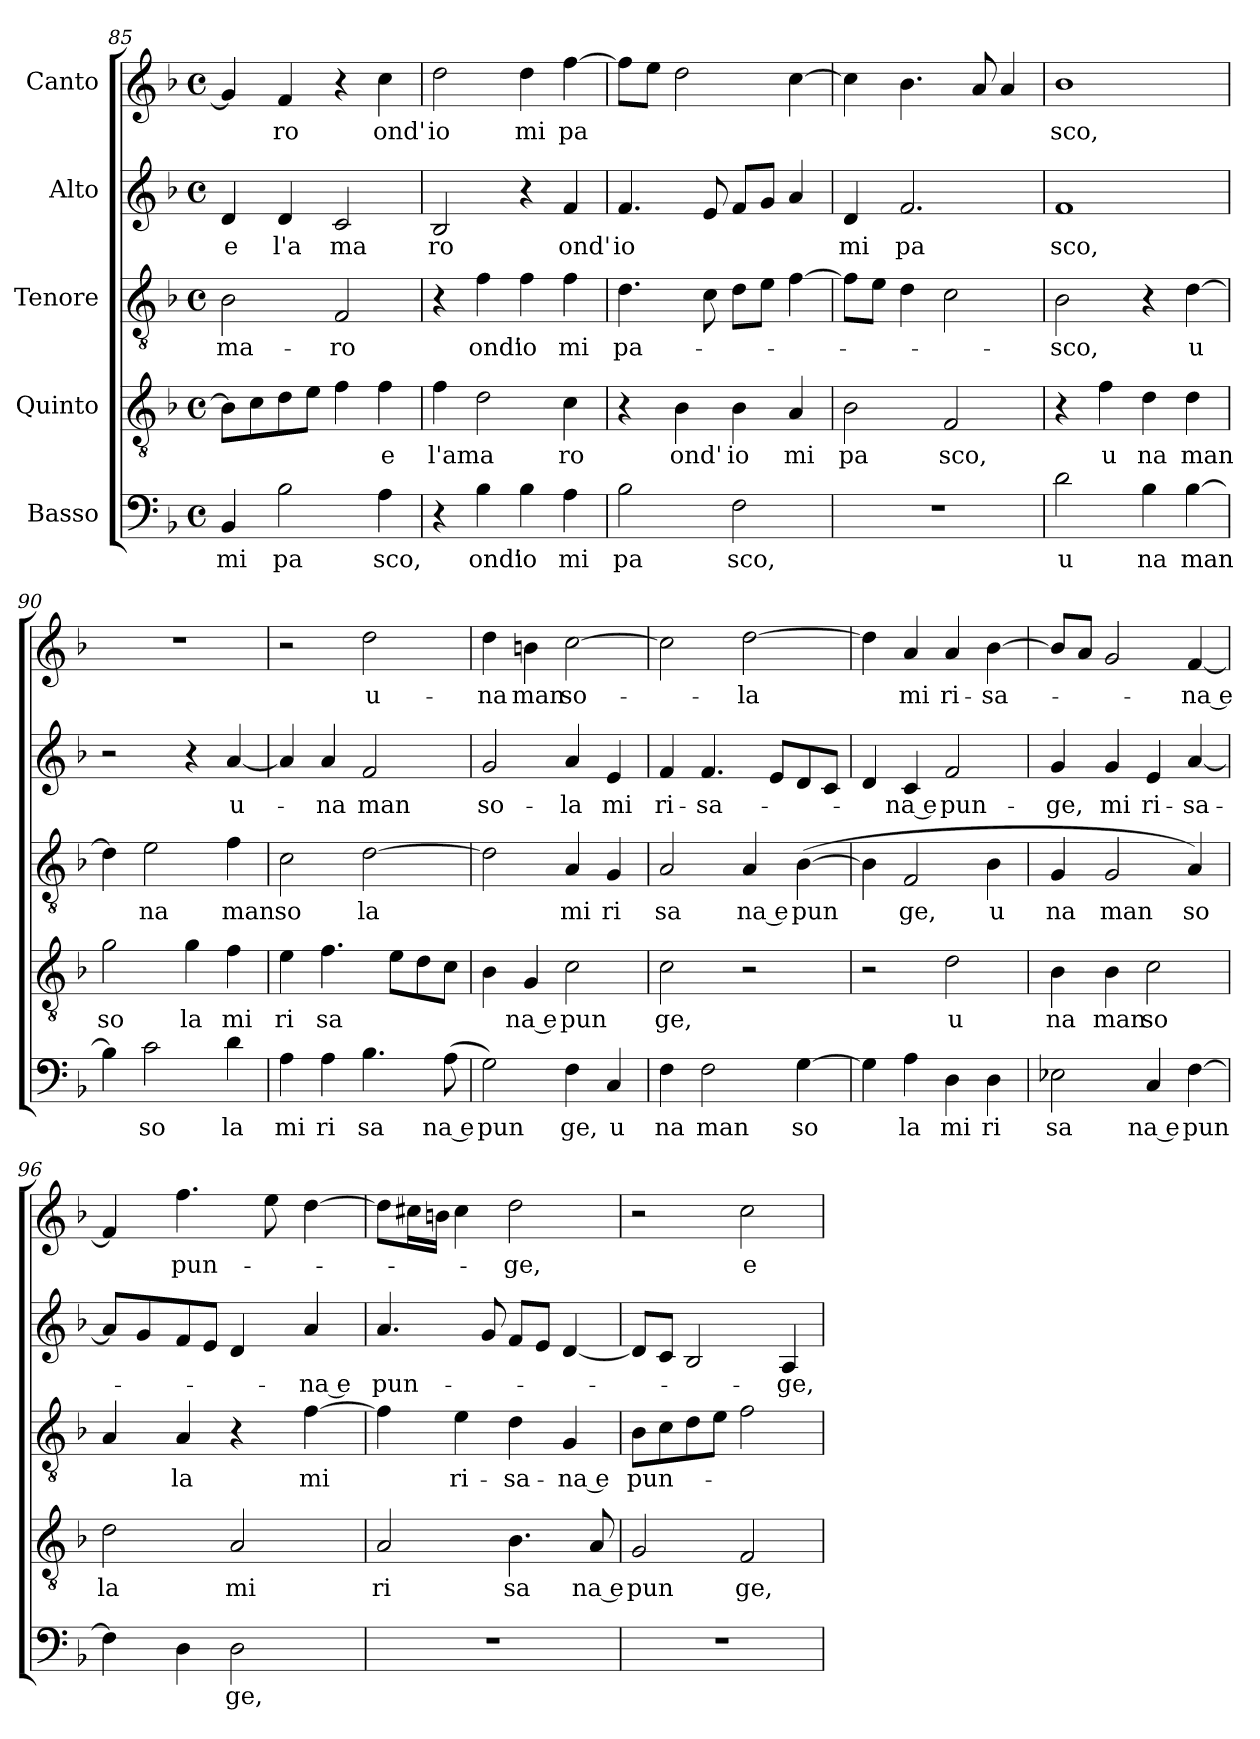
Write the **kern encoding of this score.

**kern	**text	**kern	**text	**kern	**text	**kern	**text	**kern	**text
*part5	*part5	*part4	*part4	*part3	*part3	*part2	*part2	*part1	*part1
*staff5	*staff5	*staff4	*staff4	*staff3	*staff3	*staff2	*staff2	*staff1	*staff1
*I"Basso	*	*I"Quinto	*	*I"Tenore	*	*I"Alto	*	*I"Canto	*
*clefF4	*	*clefGv2	*	*clefGv2	*	*clefG2	*	*clefG2	*
*k[b-]	*	*k[b-]	*	*k[b-]	*	*k[b-]	*	*k[b-]	*
*F:	*	*F:	*	*F:	*	*F:	*	*F:	*
*M4/4	*	*M4/4	*	*M4/4	*	*M4/4	*	*M4/4	*
*met(c)	*	*met(c)	*	*met(c)	*	*met(c)	*	*met(c)	*
=85	=85	=85	=85	=85	=85	=85	=85	=85	=85
!	!LO:LY:b:cj	!	!	!	!LO:LY:b:cj	!	!LO:LY:b:cj	!	!
4BB-/	mi	8B-\L]	.	2B-\	-ma-	4d/	e	4g/]	.
.	.	8c\	.	.	.	.	.	.	.
!	!LO:LY:b:cj	!	!	!	!	!	!LO:LY:b:cj	!	!LO:LY:b:cj
2B-\	pa	8d\	.	.	.	4d/	l'a	4f/	ro
.	.	8e\J	.	.	.	.	.	.	.
!	!	!	!	!	!LO:LY:b:cj	!	!LO:LY:b:cj	!	!
.	.	4f\	.	2F/	-ro	2c/	ma	4r	.
!	!LO:LY:b:cj	!	!LO:LY:b:cj	!	!	!	!	!	!LO:LY:b:cj
4A\	sco,	4f\	e	.	.	.	.	4cc\	ond'
=86	=86	=86	=86	=86	=86	=86	=86	=86	=86
!	!	!	!LO:LY:b	!	!	!	!LO:LY:b:cj	!	!LO:LY:b:cj
4r	.	4f\	l'ama	4r	.	2B-/	ro	2dd\	io
!	!LO:LY:b:cj	!	!	!	!LO:LY:b:cj	!	!	!	!
4B-\	ond'	2d\	.	4f\	ond'	.	.	.	.
!	!LO:LY:b:cj	!	!	!	!LO:LY:b:cj	!	!	!	!LO:LY:b:cj
4B-\	io	.	.	4f\	io	4r	.	4dd\	mi
!	!LO:LY:b:cj	!	!LO:LY:b:cj	!	!LO:LY:b:cj	!	!LO:LY:b:cj	!	!LO:LY:b
4A\	mi	4c\	ro	4f\	mi	4f/	ond'	[>4ff\	pa
=87	=87	=87	=87	=87	=87	=87	=87	=87	=87
!	!LO:LY:b:cj	!	!	!	!LO:LY:b	!	!LO:LY:b:cj	!	!
2B-\	pa	4r	.	4.d\	pa-	4.f/	io	8ff\L]	.
.	.	.	.	.	.	.	.	8ee\J	.
!	!	!	!LO:LY:b:cj	!	!	!	!	!	!
.	.	4B-\	ond'	.	.	.	.	2dd\	.
.	.	.	.	8c\	.	8e/	.	.	.
!	!LO:LY:b:cj	!	!LO:LY:b:cj	!	!	!	!	!	!
2F\	sco,	4B-\	io	8d\L	.	8f/L	.	.	.
.	.	.	.	8e\J	.	8g/J	.	.	.
!	!	!	!LO:LY:b:cj	!	!	!	!	!	!
.	.	4A/	mi	[>4f\	.	4a/	.	[>4cc\	.
=88	=88	=88	=88	=88	=88	=88	=88	=88	=88
!	!	!	!LO:LY:b:cj	!	!	!	!LO:LY:b:cj	!	!
1r	.	2B-\	pa	8f\L]	.	4d/	mi	4cc\]	.
.	.	.	.	8e\J	.	.	.	.	.
!	!	!	!	!	!	!	!LO:LY:b:cj	!	!
.	.	.	.	4d\	.	2.f/	pa	4.b-\	.
!	!	!	!LO:LY:b:cj	!	!	!	!	!	!
.	.	2F/	sco,	2c\	.	.	.	.	.
.	.	.	.	.	.	.	.	8a/	.
.	.	.	.	.	.	.	.	4a/	.
!!LO:PB:g=z
=89	=89	=89	=89	=89	=89	=89	=89	=89	=89
!	!LO:LY:b:cj	!	!	!	!LO:LY:b:cj	!	!LO:LY:b:cj	!	!LO:LY:b:cj
2d\	u	4r	.	2B-\	-sco,	1f	sco,	1b-	sco,
!	!	!	!LO:LY:b:cj	!	!	!	!	!	!
.	.	4f\	u	.	.	.	.	.	.
!	!LO:LY:b:cj	!	!LO:LY:b:cj	!	!	!	!	!	!
4B-\	na	4d\	na	4r	.	.	.	.	.
!	!LO:LY:b	!	!LO:LY:b:cj	!	!LO:LY:b:cj	!	!	!	!
[>4B-\	man	4d\	man	[>4d\	u	.	.	.	.
=90	=90	=90	=90	=90	=90	=90	=90	=90	=90
!	!	!	!LO:LY:b:cj	!	!	!	!	!	!
4B-\]	.	2g\	so	4d\]	.	2r	.	1r	.
!	!LO:LY:b:cj	!	!	!	!LO:LY:b:cj	!	!	!	!
2c\	so	.	.	2e\	na	.	.	.	.
!	!	!	!LO:LY:b:cj	!	!	!	!	!	!
.	.	4g\	la	.	.	4r	.	.	.
!	!LO:LY:b:cj	!	!LO:LY:b:cj	!	!LO:LY:b:cj	!	!LO:LY:b:cj	!	!
4d\	la	4f\	mi	4f\	man	[<4a/	u-	.	.
=91	=91	=91	=91	=91	=91	=91	=91	=91	=91
!	!LO:LY:b:cj	!	!LO:LY:b:cj	!	!LO:LY:b:cj	!	!	!	!
4A\	mi	4e\	ri	2c\	so	4a/]	.	2r	.
!	!LO:LY:b:cj	!	!LO:LY:b:cj	!	!	!	!LO:LY:b:cj	!	!
4A\	ri	4.f\	sa	.	.	4a/	-na	.	.
!	!LO:LY:b:cj	!	!	!	!LO:LY:b:cj	!	!LO:LY:b:cj	!	!LO:LY:b:cj
4.B-\	sa	.	.	[>2d\	la	2f/	man	2dd\	u-
.	.	8e\L	.	.	.	.	.	.	.
.	.	8d\	.	.	.	.	.	.	.
!	!LO:LY:b:rj	!	!	!	!	!	!	!	!
(<8A\	na e	8c\J	.	.	.	.	.	.	.
=92	=92	=92	=92	=92	=92	=92	=92	=92	=92
!	!LO:LY:b:cj	!	!	!	!	!	!LO:LY:b:cj	!	!LO:LY:b:cj
2G\)	pun	4B-\	.	2d\]	.	2g/	so-	4dd\	-na
!	!	!	!LO:LY:b:rj	!	!	!	!	!	!LO:LY:b:cj
.	.	4G/	na e	.	.	.	.	4bn\	man
!	!LO:LY:b:cj	!	!LO:LY:b:cj	!	!LO:LY:b:cj	!	!LO:LY:b:cj	!	!LO:LY:b:cj
4F\	ge,	2c\	pun	4A/	mi	4a/	-la	[>2cc\	so-
!	!LO:LY:b:cj	!	!	!	!LO:LY:b:cj	!	!LO:LY:b:cj	!	!
4C/	u	.	.	4G/	ri	4e/	mi	.	.
=93	=93	=93	=93	=93	=93	=93	=93	=93	=93
!	!LO:LY:b:cj	!	!LO:LY:b:cj	!	!LO:LY:b:cj	!	!LO:LY:b:cj	!	!
4F\	na	2c\	ge,	2A/	sa	4f/	ri-	2cc\]	.
!	!LO:LY:b:cj	!	!	!	!	!	!LO:LY:b:cj	!	!
2F\	man	.	.	.	.	4.f/	-sa-	.	.
!	!	!	!	!	!LO:LY:b:rj	!	!	!	!LO:LY:b:cj
.	.	2r	.	4A/	na e	.	.	[>2dd\	-la
.	.	.	.	.	.	8e/L	.	.	.
!	!LO:LY:b:cj	!	!	!	!LO:LY:b	!	!	!	!
[>4G\	so	.	.	(>[>4B-\	pun	8d/	.	.	.
.	.	.	.	.	.	8c/J	.	.	.
=94	=94	=94	=94	=94	=94	=94	=94	=94	=94
4G\]	.	2r	.	4B-\]	.	4d/	.	4dd\]	.
!	!LO:LY:b:cj	!	!	!	!LO:LY:b:cj	!	!LO:LY:b:rj	!	!LO:LY:b:cj
4A\	la	.	.	2F/	ge,	4c/	-na e	4a/	mi
!	!LO:LY:b:cj	!	!LO:LY:b:cj	!	!	!	!LO:LY:b:cj	!	!LO:LY:b:cj
4D\	mi	2d\	u	.	.	2f/	pun-	4a/	ri-
!	!LO:LY:b:cj	!	!	!	!LO:LY:b:cj	!	!	!	!LO:LY:b:cj
4D\	ri	.	.	4B-\	u	.	.	[>4b-\	-sa-
=95	=95	=95	=95	=95	=95	=95	=95	=95	=95
!	!LO:LY:b:cj	!	!LO:LY:b:cj	!	!LO:LY:b:cj	!	!LO:LY:b:cj	!	!
2E-X\	sa	4B-\	na	4G/	na	4g/	-ge,	8b-/L]	.
.	.	.	.	.	.	.	.	8a/J	.
!	!	!	!LO:LY:b:cj	!	!LO:LY:b:cj	!	!LO:LY:b:cj	!	!
.	.	4B-\	man	2G/	man	4g/	mi	2g/	.
!	!LO:LY:b:rj	!	!LO:LY:b:cj	!	!	!	!LO:LY:b:cj	!	!
4C/	na e	2c\	so	.	.	4e/	ri-	.	.
!	!LO:LY:b	!	!	!	!LO:LY:b:cj	!	!LO:LY:b:cj	!	!LO:LY:b
[>4F\	pun	.	.	4A/)	so	[>4a/	-sa-	[>4f/	-na e
!!LO:LB:g=z
=96	=96	=96	=96	=96	=96	=96	=96	=96	=96
!	!	!	!LO:LY:b:cj	!	!	!	!	!	!
*^	*	*	*	*^	*	*	*	*	*
*	*	*	*	*	*	*^	*	*	*	*	*
4F\]	8ryy	.	2d\	la	4A/	32ryy	8..ryy	.	8a/L]	.	4f/]	.
.	.	.	.	.	.	2ryy	.	.	.	.	.	.
.	64ryy	.	.	.	.	.	.	.	8g/	.	.	.
.	2ryy	.	.	.	.	.	.	.	.	.	.	.
.	.	.	.	.	.	.	2ryy	.	.	.	.	.
!	!	!	!	!	!	!	!	!LO:LY:b:cj	!	!	!	!LO:LY:b
4D\	.	.	.	.	4A/	.	.	la	8f/	.	4.ff\	pun-
.	.	.	.	.	.	.	.	.	8e/J	.	.	.
!	!	!LO:LY:b:cj	!	!LO:LY:b:cj	!	!	!	!	!	!	!	!
2D\	.	ge,	2A/	mi	4r	.	.	.	4d/	.	.	.
.	.	.	.	.	.	4...ryy	.	.	.	.	.	.
.	.	.	.	.	.	.	.	.	.	.	8ee\	.
.	4ryy	.	.	.	.	.	.	.	.	.	.	.
.	.	.	.	.	.	.	4ryy	.	.	.	.	.
!	!	!	!	!	!	!	!	!LO:LY:b	!	!LO:LY:b:rj	!	!
.	.	.	.	.	[>4f\	.	.	mi	4a/	-na e	[>4dd\	.
.	16..ryy	.	.	.	.	.	.	.	.	.	.	.
.	.	.	.	.	.	.	32ryy	.	.	.	.	.
=97	=97	=97	=97	=97	=97	=97	=97	=97	=97	=97	=97	=97
!	!	!	!	!LO:LY:b:cj	!	!	!	!	!	!LO:LY:b	!	!
*v	*v	*	*	*	*v	*v	*v	*	*	*	*	*
1r	.	2A/	ri	4f\]	.	4.a/	pun-	8dd\L]	.
.	.	.	.	.	.	.	.	16cc#\	.
.	.	.	.	.	.	.	.	16b\J	.
!	!	!	!	!	!LO:LY:b:cj	!	!	!	!
.	.	.	.	4e\	ri-	.	.	4cc#\	.
.	.	.	.	.	.	8g/	.	.	.
!	!	!	!LO:LY:b:cj	!	!LO:LY:b:cj	!	!	!	!LO:LY:b:cj
.	.	4.B-\	sa	4d\	-sa-	8f/L	.	2dd\	-ge,
.	.	.	.	.	.	8e/J	.	.	.
!	!	!	!	!	!LO:LY:b:rj	!	!	!	!
.	.	.	.	(<4G/	-na e	[<4d/	.	.	.
!	!	!	!LO:LY:b:rj	!	!	!	!	!	!
.	.	8A/)	na e	.	.	.	.	.	.
=98	=98	=98	=98	=98	=98	=98	=98	=98	=98
!	!	!	!LO:LY:b:cj	!	!LO:LY:b	!	!	!	!
1r	.	2G/	pun	8B-\L	pun-	8d/L]	.	2r	.
.	.	.	.	8c\	.	8c/J	.	.	.
.	.	.	.	8d\	.	2B-/	.	.	.
.	.	.	.	8e\J	.	.	.	.	.
!	!	!	!LO:LY:b:cj	!	!	!	!	!	!LO:LY:b:cj
.	.	2F/	ge,	2f\	.	.	.	2cc\	e
!	!	!	!	!	!	!	!LO:LY:b:cj	!	!
.	.	.	.	.	.	4A/	-ge,	.	.
=	=	=	=	=	=	=	=	=	=
*-	*-	*-	*-	*-	*-	*-	*-	*-	*-
